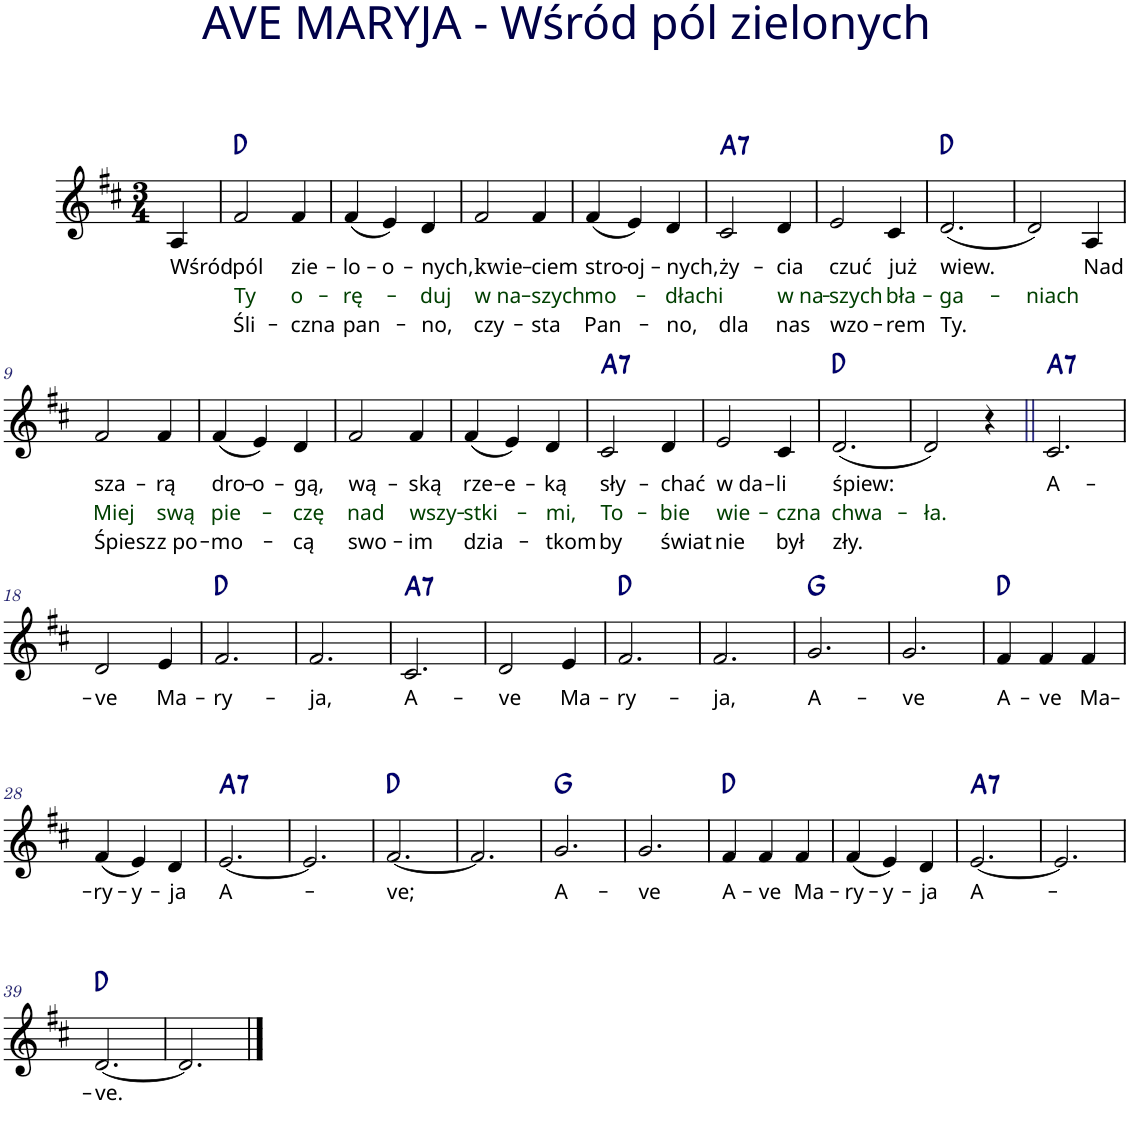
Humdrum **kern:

**kern	**text	**text	**text	**harte
*part1	*part1	*part1	*part1	*part1
*staff1	*staff1	*staff1	*staff1	*
*I"Kazoo	*	*	*	*
*I'Kaz.	*	*	*	*
*clefG2	*	*	*	*
*k[f#c#]	*	*	*	*
*M3/4	*	*	*	*
=	=	=	=	=
!	!LO:LY:b	!	!	!
4A/	Wśród	.	.	.
=1	=1	=1	=1	=1
!	!LO:LY:b	!LO:LY:b:color=#003F00	!LO:LY:b	!
2f#/	pól	Ty	Śli-	D:maj
!	!LO:LY:b	!LO:LY:b:color=#003F00	!LO:LY:b	!
4f#/	zie-	o-	-czna	.
=2	=2	=2	=2	=2
!	!LO:LY:b	!LO:LY:b:color=#003F00	!LO:LY:b	!
(4f#/	-lo-	-rę-	pan-	.
!	!LO:LY:b	!	!	!
4e/)	-o-	.	.	.
!	!LO:LY:b	!LO:LY:b:color=#003F00	!LO:LY:b	!
4d/	-nych,	-duj	-no,	.
=3	=3	=3	=3	=3
!	!LO:LY:b	!LO:LY:b:color=#003F00	!LO:LY:b	!
2f#/	kwie-	w na-	czy-	.
!	!LO:LY:b	!LO:LY:b:color=#003F00	!LO:LY:b	!
4f#/	-ciem	-szych	-sta	.
=4	=4	=4	=4	=4
!	!LO:LY:b	!LO:LY:b:color=#003F00	!LO:LY:b	!
(4f#/	stro-	mo-	Pan-	.
!	!LO:LY:b	!	!	!
4e/)	-oj-	.	.	.
!	!LO:LY:b	!LO:LY:b:color=#003F00	!LO:LY:b	!
4d/	-nych,	-dłach	-no,	.
=5	=5	=5	=5	=5
!	!LO:LY:b	!LO:LY:b:color=#003F00	!LO:LY:b	!LO:H:kt=7
2c#/	ży-	i	dla	A:7
!	!LO:LY:b	!LO:LY:b:color=#003F00	!LO:LY:b	!
4d/	-cia	w na-	nas	.
=6	=6	=6	=6	=6
!	!LO:LY:b	!LO:LY:b:color=#003F00	!LO:LY:b	!
2e/	czuć	-szych	wzo-	.
!	!LO:LY:b	!LO:LY:b:color=#003F00	!LO:LY:b	!
4c#/	już	bła-	-rem	.
=7	=7	=7	=7	=7
!	!LO:LY:b	!LO:LY:b:color=#003F00	!LO:LY:b	!
(2.d/	wiew.	-ga-	Ty.	D:maj
=8	=8	=8	=8	=8
!	!	!LO:LY:b:color=#003F00	!	!
2d/)	.	-niach	.	.
!	!LO:LY:b	!	!	!
4A/	Nad	.	.	.
!!LO:LB:g=z
=9	=9	=9	=9	=9
!	!LO:LY:b	!LO:LY:b:color=#003F00	!LO:LY:b	!
2f#/	sza-	Miej	Śpiesz	.
!	!LO:LY:b	!LO:LY:b:color=#003F00	!LO:LY:b	!
4f#/	-rą	swą	z po-	.
=10	=10	=10	=10	=10
!	!LO:LY:b	!LO:LY:b:color=#003F00	!LO:LY:b	!
(4f#/	dro-	pie-	-mo-	.
!	!LO:LY:b	!	!	!
4e/)	-o-	.	.	.
!	!LO:LY:b	!LO:LY:b:color=#003F00	!LO:LY:b	!
4d/	-gą,	-czę	-cą	.
=11	=11	=11	=11	=11
!	!LO:LY:b	!LO:LY:b:color=#003F00	!LO:LY:b	!
2f#/	wą-	nad	swo-	.
!	!LO:LY:b	!LO:LY:b:color=#003F00	!LO:LY:b	!
4f#/	-ską	wszy-	-im	.
=12	=12	=12	=12	=12
!	!LO:LY:b	!LO:LY:b:color=#003F00	!LO:LY:b	!
(4f#/	rze-	-stki-	dzia-	.
!	!LO:LY:b	!	!	!
4e/)	-e-	.	.	.
!	!LO:LY:b	!LO:LY:b:color=#003F00	!LO:LY:b	!
4d/	-ką	-mi,	-tkom	.
=13	=13	=13	=13	=13
!	!LO:LY:b	!LO:LY:b:color=#003F00	!LO:LY:b	!LO:H:kt=7
2c#/	sły-	To-	by	A:7
!	!LO:LY:b	!LO:LY:b:color=#003F00	!LO:LY:b	!
4d/	-chać	-bie	świat	.
=14	=14	=14	=14	=14
!	!LO:LY:b	!LO:LY:b:color=#003F00	!LO:LY:b	!
2e/	w da-	wie-	nie	.
!	!LO:LY:b	!LO:LY:b:color=#003F00	!LO:LY:b	!
4c#/	-li	-czna	był	.
=15	=15	=15	=15	=15
!	!LO:LY:b	!LO:LY:b:color=#003F00	!LO:LY:b	!
(2.d/	śpiew:	chwa-	zły.	D:maj
=16	=16	=16	=16	=16
!	!	!LO:LY:b:color=#003F00	!	!
2d/)	.	-ła.	.	.
4r	.	.	.	.
=17||	=17||	=17||	=17||	=17||
!	!LO:LY:b	!	!	!LO:H:kt=7
2.c#/	A-	.	.	A:7
!!LO:LB:g=z
=18	=18	=18	=18	=18
!	!LO:LY:b	!	!	!
2d/	-ve	.	.	.
!	!LO:LY:b	!	!	!
4e/	Ma-	.	.	.
=19	=19	=19	=19	=19
!	!LO:LY:b	!	!	!
2.f#/	-ry-	.	.	D:maj
=20	=20	=20	=20	=20
!	!LO:LY:b	!	!	!
2.f#/	-ja,	.	.	.
=21	=21	=21	=21	=21
!	!LO:LY:b	!	!	!LO:H:kt=7
2.c#/	A-	.	.	A:7
=22	=22	=22	=22	=22
!	!LO:LY:b	!	!	!
2d/	-ve	.	.	.
!	!LO:LY:b	!	!	!
4e/	Ma-	.	.	.
=23	=23	=23	=23	=23
!	!LO:LY:b	!	!	!
2.f#/	-ry-	.	.	D:maj
=24	=24	=24	=24	=24
!	!LO:LY:b	!	!	!
2.f#/	-ja,	.	.	.
=25	=25	=25	=25	=25
!	!LO:LY:b	!	!	!
2.g/	A-	.	.	G:maj
=26	=26	=26	=26	=26
!	!LO:LY:b	!	!	!
2.g/	-ve	.	.	.
=27	=27	=27	=27	=27
!	!LO:LY:b	!	!	!
4f#/	A-	.	.	D:maj
!	!LO:LY:b	!	!	!
4f#/	-ve	.	.	.
!	!LO:LY:b	!	!	!
4f#/	Ma-	.	.	.
!!LO:LB:g=z
=28	=28	=28	=28	=28
!	!LO:LY:b	!	!	!
(4f#/	-ry-	.	.	.
!	!LO:LY:b	!	!	!
4e/)	-y-	.	.	.
!	!LO:LY:b	!	!	!
4d/	-ja	.	.	.
=29	=29	=29	=29	=29
!	!LO:LY:b	!	!	!LO:H:kt=7
[2.e/	A-	.	.	A:7
=30	=30	=30	=30	=30
2.e/]	.	.	.	.
=31	=31	=31	=31	=31
!	!LO:LY:b	!	!	!
[2.f#/	-ve;	.	.	D:maj
=32	=32	=32	=32	=32
2.f#/]	.	.	.	.
=33	=33	=33	=33	=33
!	!LO:LY:b	!	!	!
2.g/	A-	.	.	G:maj
=34	=34	=34	=34	=34
!	!LO:LY:b	!	!	!
2.g/	-ve	.	.	.
=35	=35	=35	=35	=35
!	!LO:LY:b	!	!	!
4f#/	A-	.	.	D:maj
!	!LO:LY:b	!	!	!
4f#/	-ve	.	.	.
!	!LO:LY:b	!	!	!
4f#/	Ma-	.	.	.
=36	=36	=36	=36	=36
!	!LO:LY:b	!	!	!
(4f#/	-ry-	.	.	.
!	!LO:LY:b	!	!	!
4e/)	-y-	.	.	.
!	!LO:LY:b	!	!	!
4d/	-ja	.	.	.
=37	=37	=37	=37	=37
!	!LO:LY:b	!	!	!LO:H:kt=7
[2.e/	A-	.	.	A:7
=38	=38	=38	=38	=38
2.e/]	.	.	.	.
!!LO:LB:g=z
=39	=39	=39	=39	=39
!	!LO:LY:b	!	!	!
[2.d/	-ve.	.	.	D:maj
=40	=40	=40	=40	=40
2.d/]	.	.	.	.
==	==	==	==	==
*-	*-	*-	*-	*-
